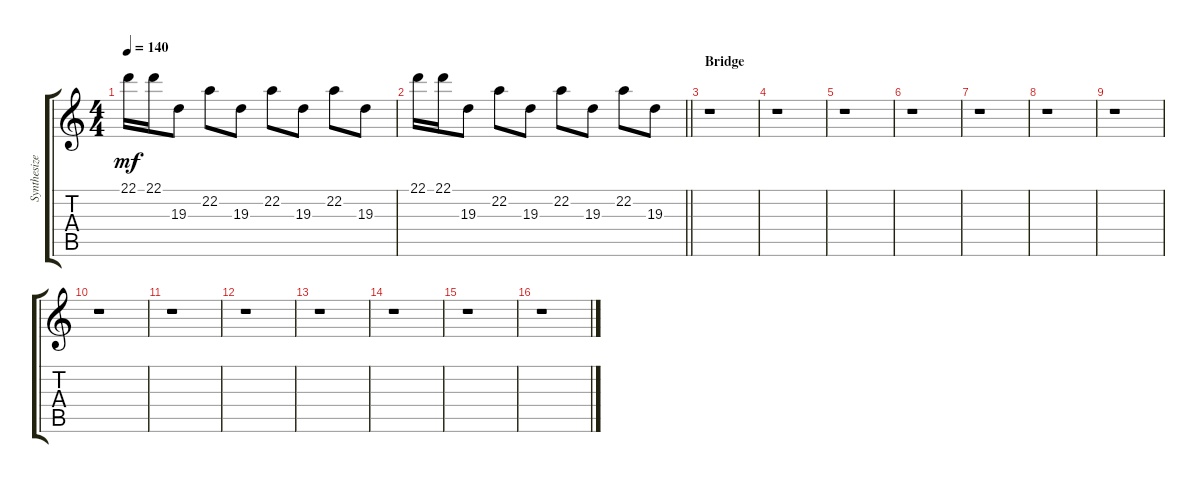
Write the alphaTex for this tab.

\track ("Synthesizer 1" "Synthesize") {instrument celesta}
\staff {score tabs}
\tuning (E4 B3 G3 D3 A2 E2) {hide}
\ts (4 4)
\tempo 140
\clef g2
\ks c
22.1.16{dy mf} 22.1.16 19.3.8 22.2.8 19.3.8 22.2.8 19.3.8 22.2.8 19.3.8 |
\barLineRight lightlight
22.1.16 22.1.16 19.3.8 22.2.8 19.3.8 22.2.8 19.3.8 22.2.8 19.3.8 |
\section ("" "Bridge")
r.1 |
r.1 |
r.1 |
r.1 |
r.1 |
r.1 |
r.1 |
r.1 |
r.1 |
r.1 |
r.1 |
r.1 |
r.1 |
r.1
